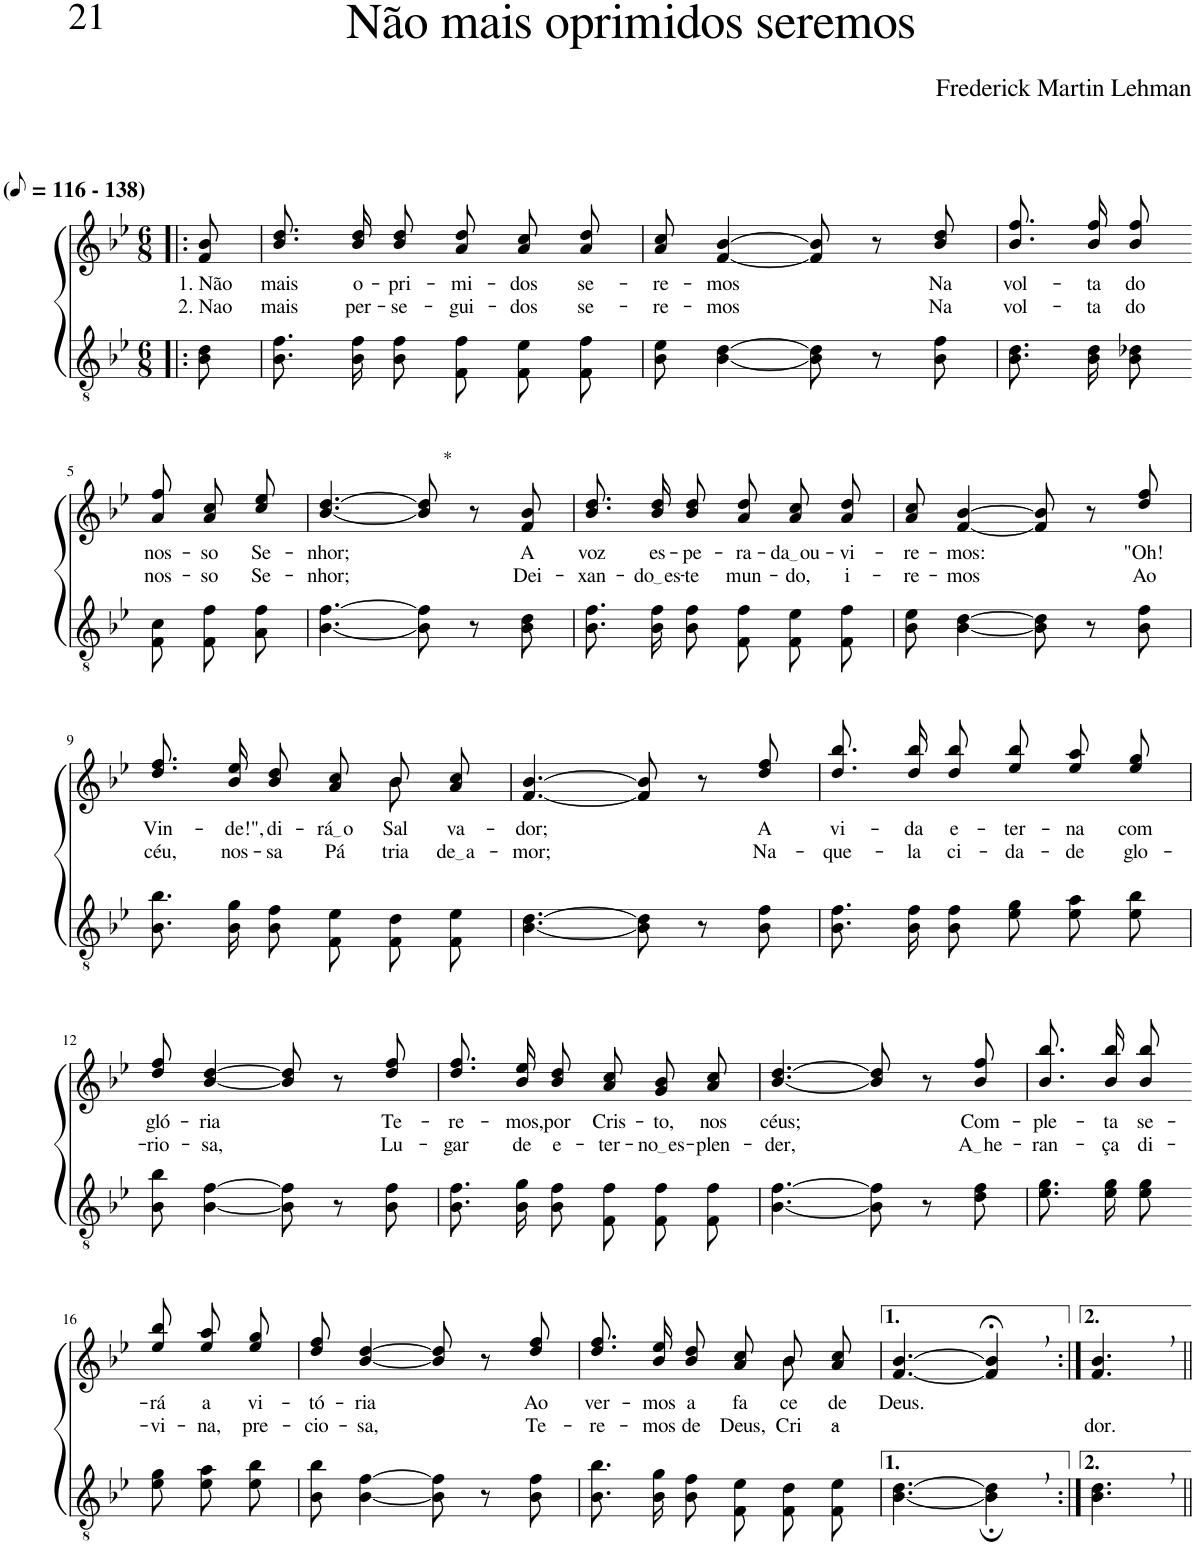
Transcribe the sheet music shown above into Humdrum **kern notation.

**kern	**kern	**text	**text
*part2	*part1	*part1	*part1
*staff2	*staff1	*staff1	*staff1
*I"Parte III e IV	*I"Parte I e II	*	*
*clefGv2	*clefG2	*	*
*Trd4c7	*Trd4c7	*	*
*k[b-e-]	*k[b-e-]	*	*
*M6/8	*M6/8	*	*
*MM58	*MM58	*	*
=1!|:	=1!|:	=1!|:	=1!|:
!	!LO:TX:a:B:t=(	!	!
!	!LO:TX:a:B:t=- 138)	!	!
!	!	!LO:LY:b	!LO:LY:b
8B-\ 8d\	8f/ 8b-/	1. Não	2. Nao
=2	=2	=2	=2
!	!	!LO:LY:b	!LO:LY:b
8.B-\ 8.f\L	8.b-\ 8.dd\L	mais	mais
!	!	!LO:LY:b	!LO:LY:b
16B-\ 16f\K	16b-\ 16dd\K	o-	per-
!	!	!LO:LY:b	!LO:LY:b
8B-\ 8f\J	8b-\ 8dd\J	-pri-	-se-
!	!	!LO:LY:b	!LO:LY:b
8F\ 8f\L	8a\ 8dd\L	-mi-	-gui-
!	!	!LO:LY:b	!LO:LY:b
8F\ 8e-\	8a\ 8cc\	-dos	-dos
!	!	!LO:LY:b	!LO:LY:b
8F\ 8f\J	8a\ 8dd\J	se-	se-
=3	=3	=3	=3
!	!	!LO:LY:b	!LO:LY:b
8B-\ 8e-\	8a/ 8cc/	-re-	-re-
!	!	!LO:LY:b	!LO:LY:b
[4B-\ [4d\	[4f/ [4b-/	-mos	-mos
8B-\] 8d\]	8f/] 8b-/]	.	.
8r	8r	.	.
!	!	!LO:LY:b	!LO:LY:b
8B-\ 8f\	8b-/ 8dd/	Na	Na
=4	=4	=4	=4
!	!	!LO:LY:b	!LO:LY:b
8.B-\ 8.d\L	8.b-\ 8.ff\L	vol-	vol-
!	!	!LO:LY:b	!LO:LY:b
16B-\ 16d\K	16b-\ 16ff\K	-ta	-ta
!	!	!LO:LY:b	!LO:LY:b
8B-\ 8d-X\J	8b-\ 8ff\J	do	do
!!LO:LB:g=z
=5-	=5-	=5-	=5-
!	!	!LO:LY:b	!LO:LY:b
8F\ 8c\L	8a\ 8ff\L	nos-	nos-
!	!	!LO:LY:b	!LO:LY:b
8F\ 8f\	8a\ 8cc\	-so	-so
!	!	!LO:LY:b	!LO:LY:b
8A\ 8f\J	8cc\ 8ee-\J	Se-	Se-
=6	=6	=6	=6
!	!	!LO:LY:b	!LO:LY:b
[4.B-\ [4.f\	[4.b-/ [4.dd/	-nhor;	-nhor;
!	!LO:TX:a:t=*	!	!
8B-\] 8f\]	8b-/] 8dd/]	.	.
8r	8r	.	.
!	!	!LO:LY:b	!LO:LY:b
8B-\ 8d\	8f/ 8b-/	A	Dei-
=7	=7	=7	=7
!	!	!LO:LY:b	!LO:LY:b
8.B-\ 8.f\L	8.b-\ 8.dd\L	voz	-xan-
!	!	!LO:LY:b	!LO:LY:b
16B-\ 16f\K	16b-\ 16dd\K	es-	do es
!	!	!LO:LY:b	!LO:LY:b
8B-\ 8f\J	8b-\ 8dd\J	-pe-	-te
!	!	!LO:LY:b	!LO:LY:b
8F\ 8f\L	8a\ 8dd\L	-ra-	mun-
!	!	!LO:LY:b	!LO:LY:b
8F\ 8e-\	8a\ 8cc\	da ou	-do,
!	!	!LO:LY:b	!LO:LY:b
8F\ 8f\J	8a\ 8dd\J	-vi-	i-
=8	=8	=8	=8
!	!	!LO:LY:b	!LO:LY:b
8B-\ 8e-\	8a/ 8cc/	-re-	-re-
!	!	!LO:LY:b	!LO:LY:b
[4B-\ [4d\	[4f/ [4b-/	-mos:	-mos
8B-\] 8d\]	8f/] 8b-/]	.	.
8r	8r	.	.
!	!	!LO:LY:b	!LO:LY:b
8B-\ 8f\	8dd/ 8ff/	-"Oh!	Ao
!!LO:LB:g=z
=9	=9	=9	=9
!	!	!LO:LY:b	!LO:LY:b
*	*^	*	*
8.B-\ 8.b-\L	8.dd\ 8.ff\L	2ryy	Vin-	céu,
!	!	!	!LO:LY:b	!LO:LY:b
16B-\ 16g\K	16b-\ 16ee-\K	.	-de!",	nos-
!	!	!	!LO:LY:b	!LO:LY:b
8B-\ 8f\J	8b-\ 8dd\J	.	di-	-sa
!	!	!	!LO:LY:b	!LO:LY:b
8F\ 8e-\L	8a\ 8cc\L	.	rá o	Pá-
!	!	!	!LO:LY:b	!LO:LY:b
8F\ 8d\	8b-\	8b-\	Sal-	-tria
!	!	!	!LO:LY:b	!LO:LY:b
8F\ 8e-\J	8a\ 8cc\J	8ryy	-va-	de a
=10	=10	=10	=10	=10
!	!	!	!LO:LY:b	!LO:LY:b
*	*v	*v	*	*
[4.B-\ [4.d\	[4.f/ [4.b-/	-dor;	-mor;
8B-\] 8d\]	8f/] 8b-/]	.	.
8r	8r	.	.
!	!	!LO:LY:b	!LO:LY:b
8B-\ 8f\	8dd/ 8ff/	A	Na-
=11	=11	=11	=11
!	!	!LO:LY:b	!LO:LY:b
8.B-\ 8.f\L	8.dd\ 8.bb-\L	vi-	-que-
!	!	!LO:LY:b	!LO:LY:b
16B-\ 16f\K	16dd\ 16bb-\K	-da	-la
!	!	!LO:LY:b	!LO:LY:b
8B-\ 8f\J	8dd\ 8bb-\J	e-	ci-
!	!	!LO:LY:b	!LO:LY:b
8e-\ 8g\L	8ee-\ 8bb-\L	-ter-	-da-
!	!	!LO:LY:b	!LO:LY:b
8e-\ 8a\	8ee-\ 8aa\	-na	-de
!	!	!LO:LY:b	!LO:LY:b
8e-\ 8b-\J	8ee-\ 8gg\J	com	glo-
!!LO:LB:g=z
=12	=12	=12	=12
!	!	!LO:LY:b	!LO:LY:b
8B-\ 8b-\	8dd/ 8ff/	gló-	-rio-
!	!	!LO:LY:b	!LO:LY:b
[4B-\ [4f\	[4b-/ [4dd/	-ria	-sa,
8B-\] 8f\]	8b-/] 8dd/]	.	.
8r	8r	.	.
!	!	!LO:LY:b	!LO:LY:b
8B-\ 8f\	8dd/ 8ff/	Te-	Lu-
=13	=13	=13	=13
!	!	!LO:LY:b	!LO:LY:b
8.B-\ 8.f\L	8.dd\ 8.ff\L	-re-	-gar
!	!	!LO:LY:b	!LO:LY:b
16B-\ 16g\K	16b-\ 16ee-\K	-mos,	de
!	!	!LO:LY:b	!LO:LY:b
8B-\ 8f\J	8b-\ 8dd\J	por	e-
!	!	!LO:LY:b	!LO:LY:b
8F\ 8f\L	8a\ 8cc\L	Cris-	-ter-
!	!	!LO:LY:b	!LO:LY:b
8F\ 8f\	8g\ 8b-\	-to,	no es
!	!	!LO:LY:b	!LO:LY:b
8F\ 8f\J	8a\ 8cc\J	nos	-plen-
=14	=14	=14	=14
!	!	!LO:LY:b	!LO:LY:b
[4.B-\ [4.f\	[4.b-/ [4.dd/	céus;	-der,
8B-\] 8f\]	8b-/] 8dd/]	.	.
8r	8r	.	.
!	!	!LO:LY:b	!LO:LY:b
8d\ 8f\	8b-/ 8ff/	Com-	A he
=15	=15	=15	=15
!	!	!LO:LY:b	!LO:LY:b
8.e-\ 8.g\L	8.b-\ 8.bb-\L	-ple-	-ran-
!	!	!LO:LY:b	!LO:LY:b
16e-\ 16g\K	16b-\ 16bb-\K	-ta	-ça
!	!	!LO:LY:b	!LO:LY:b
8e-\ 8g\J	8b-\ 8bb-\J	se-	di-
!!LO:LB:g=z
=16-	=16-	=16-	=16-
!	!	!LO:LY:b	!LO:LY:b
8e-\ 8g\L	8ee-\ 8bb-\L	-rá	-vi-
!	!	!LO:LY:b	!LO:LY:b
8e-\ 8a\	8ee-\ 8aa\	a	-na,
!	!	!LO:LY:b	!LO:LY:b
8e-\ 8b-\J	8ee-\ 8gg\J	vi-	pre-
=17	=17	=17	=17
!	!	!LO:LY:b	!LO:LY:b
8B-\ 8b-\	8dd/ 8ff/	-tó-	-cio-
!	!	!LO:LY:b	!LO:LY:b
[4B-\ [4f\	[4b-/ [4dd/	-ria	-sa,
8B-\] 8f\]	8b-/] 8dd/]	.	.
8r	8r	.	.
!	!	!LO:LY:b	!LO:LY:b
8B-\ 8f\	8dd/ 8ff/	Ao	Te-
=18	=18	=18	=18
!	!	!LO:LY:b	!LO:LY:b
*	*^	*	*
8.B-\ 8.b-\L	8.dd\ 8.ff\L	2ryy	ver-	-re-
!	!	!	!LO:LY:b	!LO:LY:b
16B-\ 16g\K	16b-\ 16ee-\K	.	-mos	-mos
!	!	!	!LO:LY:b	!LO:LY:b
8B-\ 8f\J	8b-\ 8dd\J	.	a	de
!	!	!	!LO:LY:b	!LO:LY:b
8F\ 8e-\L	8a\ 8cc\L	.	fa-	Deus,
!	!	!	!LO:LY:b	!LO:LY:b
8F\ 8d\	8b-\	8b-\	-ce	Cri-
!	!	!	!LO:LY:b	!LO:LY:b
8F\ 8e-\J	8a\ 8cc\J	8ryy	de	-a-
=19	=19	=19	=19	=19
!	!	!	!LO:LY:b	!
*	*v	*v	*	*
[4.B-\ [4.d\	[4.f/ [4.b-/	Deus.	.
4B-\];, 4d\];,	4f/];<, 4b-/];<,	.	.
=20:|!	=20:|!	=20:|!	=20:|!
!	!	!	!LO:LY:b
4.B-\, 4.d\,	4.f/, 4.b-/,	.	-dor.
=||	=||	=||	=||
*-	*-	*-	*-
